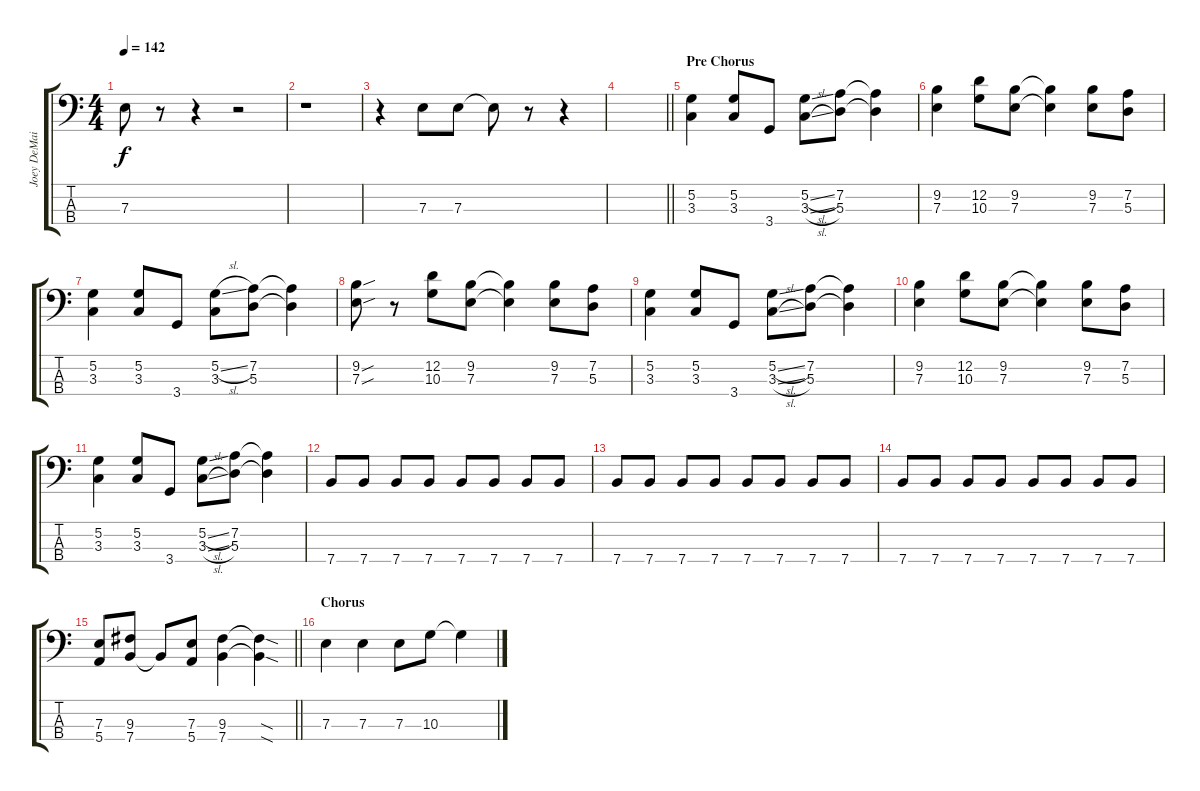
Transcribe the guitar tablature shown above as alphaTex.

\track ("Joey DeMaio" "Joey DeMai") {instrument electricbasspick}
\staff {score tabs}
\tuning (G2 D2 A1 E1) {hide}
\ts (4 4)
\tempo 142
\clef f4
\ks c
7.3{t}.8{dy f} r.8 r.4 r.2 |
r.1 |
r.4 7.3.8 7.3.8 7.3{t}.8 r.8 r.4 |
\barLineRight lightlight
|
\section ("" "Pre Chorus")
(5.2 3.3).4 (5.2 3.3).8 3.4.8 (5.2{sl} 3.3{sl}).8 (7.2 5.3).8 (7.2{t} 5.3{t}).4 |
(9.2 7.3).4 (12.2 10.3).8 (9.2 7.3).8 (9.2{t} 7.3{t}).4 (9.2 7.3).8 (7.2 5.3).8 |
(5.2 3.3).4 (5.2 3.3).8 3.4.8 (5.2{sl} 3.3).8 (7.2 5.3).8 (7.2{t} 5.3{t}).4 |
(9.2{sou} 7.3{sou}).8 r.8 (12.2 10.3).8 (9.2 7.3).8 (9.2{t} 7.3{t}).4 (9.2 7.3).8 (7.2 5.3).8 |
(5.2 3.3).4 (5.2 3.3).8 3.4.8 (5.2{sl} 3.3{sl}).8 (7.2 5.3).8 (7.2{t} 5.3{t}).4 |
(9.2 7.3).4 (12.2 10.3).8 (9.2 7.3).8 (9.2{t} 7.3{t}).4 (9.2 7.3).8 (7.2 5.3).8 |
(5.2 3.3).4 (5.2 3.3).8 3.4.8 (5.2{sl} 3.3{sl}).8 (7.2 5.3).8 (7.2{t} 5.3{t}).4 |
7.4.8 7.4.8 7.4.8 7.4.8 7.4.8 7.4.8 7.4.8 7.4.8 |
7.4.8 7.4.8 7.4.8 7.4.8 7.4.8 7.4.8 7.4.8 7.4.8 |
7.4.8 7.4.8 7.4.8 7.4.8 7.4.8 7.4.8 7.4.8 7.4.8 |
\barLineRight lightlight
(7.3 5.4).8 (9.3 7.4).8 7.4{t}.8 (7.3 5.4).8 (9.3 7.4).4 (9.3{sod t} 7.4{sod t}).4 |
\section ("" "Chorus")
7.3.4 7.3.4 7.3.8 10.3.8 10.3{t}.4
